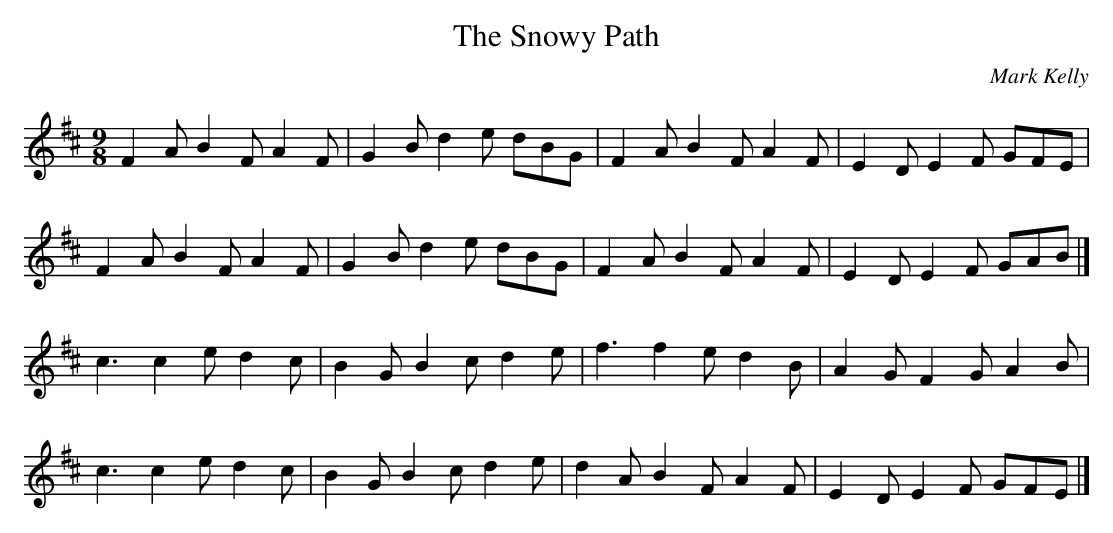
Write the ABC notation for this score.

X:1
T:Snowy Path, The
M:9/8
L:1/8
C:Mark Kelly
K:D
F2A B2F A2F|G2B d2e dBG|F2A B2F A2F|E2D E2F GFE|!
F2A B2F A2F|G2B d2e dBG|F2A B2F A2F|E2D E2F GAB|]!
c3 c2e d2c|B2G B2c d2e|f3 f2e d2B|A2G F2G A2B|!
c3 c2e d2c|B2G B2c d2e|d2A B2F A2F|E2D E2F GFE|]!
